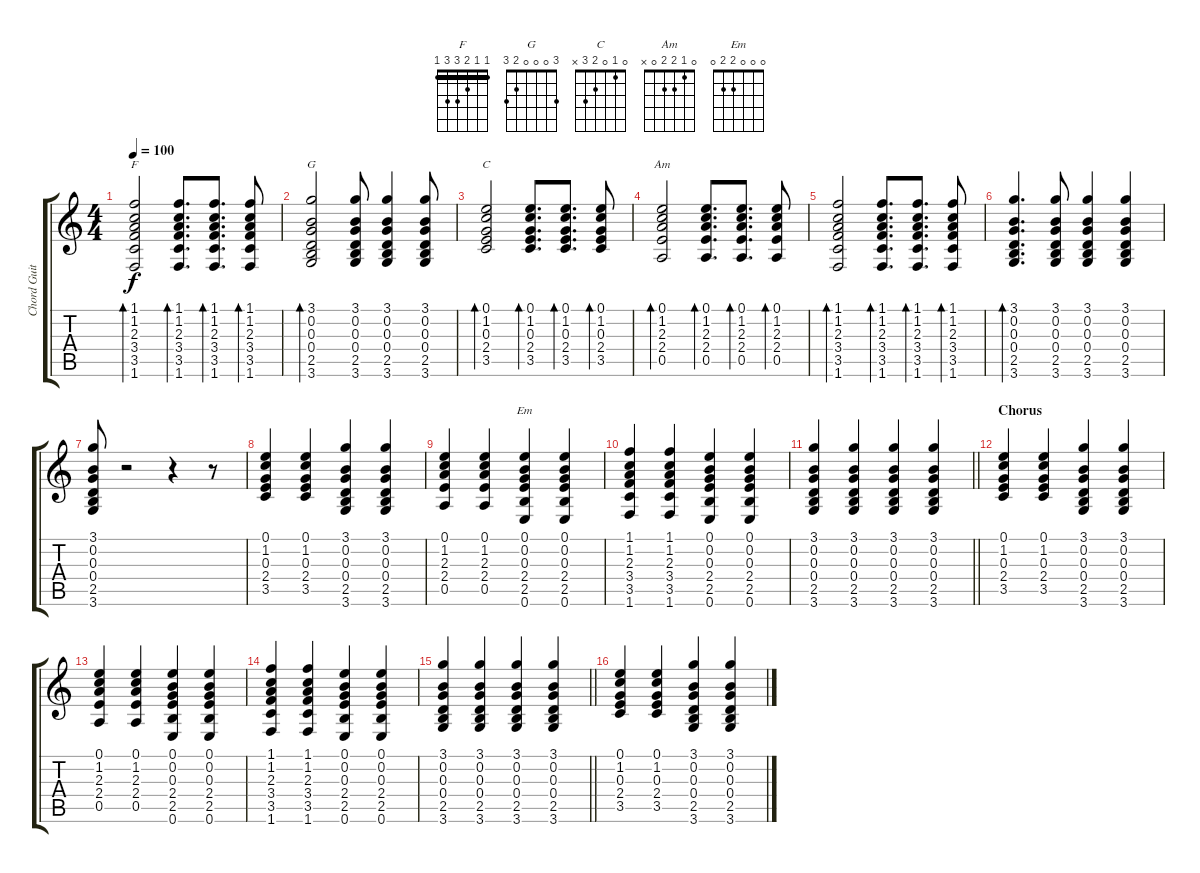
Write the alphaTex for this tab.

\track ("Chord Guitar" "Chord Guit") {instrument electricguitarclean}
\staff {score tabs}
\tuning (E4 B3 G3 D3 A2 E2) {hide}
\chord ("F" 1 1 2 3 3 1) {barre 1}
\chord ("G" 3 0 0 0 2 3)
\chord ("C" 0 1 0 2 3 x)
\chord ("Am" 0 1 2 2 0 x)
\chord ("Em" 0 0 0 2 2 0)
\ts (4 4)
\tempo 100
\clef g2
\ks c
(1.1 1.2 2.3 3.4 3.5 1.6).2{bd 120 ch "F" dy f} (1.1 1.2 2.3 3.4 3.5 1.6).8{d bd 120} (1.1 1.2 2.3 3.4 3.5 1.6).8{d bd 120} (1.1 1.2 2.3 3.4 3.5 1.6).8{bd 120} |
(3.1 0.2 0.3 0.4 2.5 3.6).2{bd 120 ch "G"} (3.1 0.2 0.3 0.4 2.5 3.6).8 (3.1 0.2 0.3 0.4 2.5 3.6).4 (3.1 0.2 0.3 0.4 2.5 3.6).8 |
(0.1 1.2 0.3 2.4 3.5).2{bd 120 ch "C"} (0.1 1.2 0.3 2.4 3.5).8{d bd 120} (0.1 1.2 0.3 2.4 3.5).8{d bd 120} (0.1 1.2 0.3 2.4 3.5).8{bd 120} |
(0.1 1.2 2.3 2.4 0.5).2{bd 120 ch "Am"} (0.1 1.2 2.3 2.4 0.5).8{d bd 120} (0.1 1.2 2.3 2.4 0.5).8{d bd 120} (0.1 1.2 2.3 2.4 0.5).8{bd 120} |
(1.1 1.2 2.3 3.4 3.5 1.6).2{bd 120} (1.1 1.2 2.3 3.4 3.5 1.6).8{d bd 120} (1.1 1.2 2.3 3.4 3.5 1.6).8{d bd 120} (1.1 1.2 2.3 3.4 3.5 1.6).8{bd 120} |
(3.1 0.2 0.3 0.4 2.5 3.6).4{d bd 120} (3.1 0.2 0.3 0.4 2.5 3.6).8 (3.1 0.2 0.3 0.4 2.5 3.6).4 (3.1 0.2 0.3 0.4 2.5 3.6).4 |
(3.1 0.2 0.3 0.4 2.5 3.6).8 r.2 r.4 r.8 |
(0.1 1.2 0.3 2.4 3.5).4 (0.1 1.2 0.3 2.4 3.5).4 (3.1 0.2 0.3 0.4 2.5 3.6).4 (3.1 0.2 0.3 0.4 2.5 3.6).4 |
(0.1 1.2 2.3 2.4 0.5).4 (0.1 1.2 2.3 2.4 0.5).4 (0.1 0.2 0.3 2.4 2.5 0.6).4{ch "Em"} (0.1 0.2 0.3 2.4 2.5 0.6).4 |
(1.1 1.2 2.3 3.4 3.5 1.6).4 (1.1 1.2 2.3 3.4 3.5 1.6).4 (0.1 0.2 0.3 2.4 2.5 0.6).4 (0.1 0.2 0.3 2.4 2.5 0.6).4 |
\barLineRight lightlight
(3.1 0.2 0.3 0.4 2.5 3.6).4 (3.1 0.2 0.3 0.4 2.5 3.6).4 (3.1 0.2 0.3 0.4 2.5 3.6).4 (3.1 0.2 0.3 0.4 2.5 3.6).4 |
\section ("" "Chorus")
(0.1 1.2 0.3 2.4 3.5).4 (0.1 1.2 0.3 2.4 3.5).4 (3.1 0.2 0.3 0.4 2.5 3.6).4 (3.1 0.2 0.3 0.4 2.5 3.6).4 |
(0.1 1.2 2.3 2.4 0.5).4 (0.1 1.2 2.3 2.4 0.5).4 (0.1 0.2 0.3 2.4 2.5 0.6).4 (0.1 0.2 0.3 2.4 2.5 0.6).4 |
(1.1 1.2 2.3 3.4 3.5 1.6).4 (1.1 1.2 2.3 3.4 3.5 1.6).4 (0.1 0.2 0.3 2.4 2.5 0.6).4 (0.1 0.2 0.3 2.4 2.5 0.6).4 |
\barLineRight lightlight
(3.1 0.2 0.3 0.4 2.5 3.6).4 (3.1 0.2 0.3 0.4 2.5 3.6).4 (3.1 0.2 0.3 0.4 2.5 3.6).4 (3.1 0.2 0.3 0.4 2.5 3.6).4 |
(0.1 1.2 0.3 2.4 3.5).4{volume 6} (0.1 1.2 0.3 2.4 3.5).4 (3.1 0.2 0.3 0.4 2.5 3.6).4 (3.1 0.2 0.3 0.4 2.5 3.6).4
